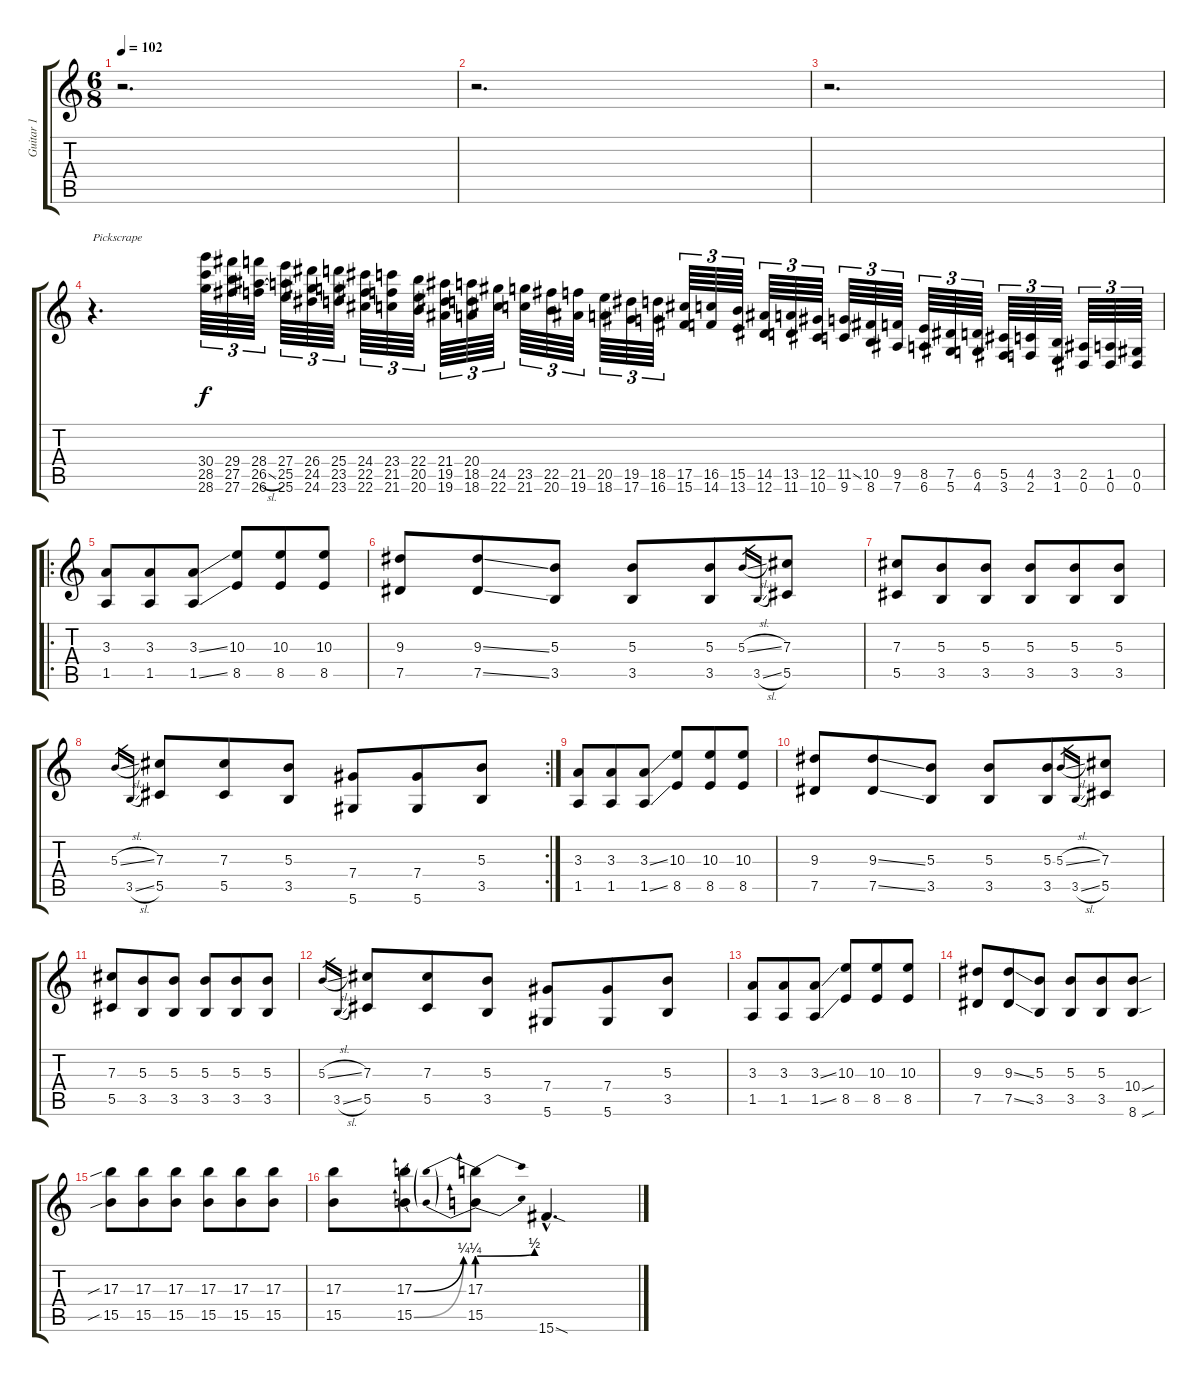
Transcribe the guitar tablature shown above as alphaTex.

\track ("Guitar 1" "Guitar 1") {instrument distortionguitar}
\staff {score tabs}
\tuning (Eb4 Bb3 Gb3 Db3 Ab2 Eb2) {hide}
\ts (6 8)
\tempo 102
\clef g2
\ks c
r.2{d dy f} |
r.2{d} |
r.2{d} |
r.4{d txt "Pickscrape"} (30.4 28.5 28.6).64{tu (3 2) volume 16 instrument guitarfretnoise} (29.4 27.5 27.6).64{tu (3 2)} (28.4 26.5{sl} 26.6).64{tu (3 2)} (27.4 25.5 25.6).64{tu (3 2)} (26.4 24.5 24.6).64{tu (3 2)} (25.4 23.5 23.6).64{tu (3 2)} (24.4 22.5 22.6).64{tu (3 2)} (23.4 21.5 21.6).64{tu (3 2)} (22.4 20.5 20.6).64{tu (3 2)} (21.4 19.5 19.6).64{tu (3 2)} (20.4 18.5 18.6).64{tu (3 2)} (24.5 22.6).64{tu (3 2)} (23.5 21.6).64{tu (3 2)} (22.5 20.6).64{tu (3 2)} (21.5 19.6).64{tu (3 2)} (20.5 18.6).64{tu (3 2)} (19.5 17.6).64{tu (3 2)} (18.5 16.6).64{tu (3 2)} (17.5 15.6).64{tu (3 2)} (16.5 14.6).64{tu (3 2)} (15.5 13.6).64{tu (3 2)} (14.5 12.6).64{tu (3 2)} (13.5 11.6).64{tu (3 2)} (12.5 10.6).64{tu (3 2)} (11.5{ss} 9.6).64{tu (3 2)} (10.5 8.6).64{tu (3 2)} (9.5 7.6).64{tu (3 2)} (8.5 6.6).64{tu (3 2)} (7.5 5.6).64{tu (3 2)} (6.5 4.6).64{tu (3 2)} (5.5 3.6).64{tu (3 2)} (4.5 2.6).64{tu (3 2)} (3.5 1.6).64{tu (3 2)} (2.5 0.6).64{tu (3 2)} (1.5 0.6).64{tu (3 2)} (0.5 0.6).64{tu (3 2)} |
\ro
(3.3 1.5).8{volume 14 instrument distortionguitar} (3.3 1.5).8 (3.3{ss} 1.5{ss}).8 (10.3 8.5).8 (10.3 8.5).8 (10.3 8.5).8 |
(9.3 7.5).8 (9.3{ss} 7.5{ss}).8 (5.3 3.5).8 (5.3 3.5).8 (5.3 3.5).8 5.3{sl}.16{gr} 3.5{sl}.16{gr} (7.3 5.5).8 |
(7.3 5.5).8 (5.3 3.5).8 (5.3 3.5).8 (5.3 3.5).8 (5.3 3.5).8 (5.3 3.5).8 |
\rc 2
5.3{sl}.16{gr} 3.5{sl}.16{gr} (7.3 5.5).8 (7.3 5.5).8 (5.3 3.5).8 (7.4 5.6).8 (7.4 5.6).8 (5.3 3.5).8 |
(3.3 1.5).8 (3.3 1.5).8 (3.3{ss} 1.5{ss}).8 (10.3 8.5).8 (10.3 8.5).8 (10.3 8.5).8 |
(9.3 7.5).8 (9.3{ss} 7.5{ss}).8 (5.3 3.5).8 (5.3 3.5).8 (5.3 3.5).8 5.3{sl}.16{gr} 3.5{sl}.16{gr} (7.3 5.5).8 |
(7.3 5.5).8 (5.3 3.5).8 (5.3 3.5).8 (5.3 3.5).8 (5.3 3.5).8 (5.3 3.5).8 |
5.3{sl}.16{gr} 3.5{sl}.16{gr} (7.3 5.5).8 (7.3 5.5).8 (5.3 3.5).8 (7.4 5.6).8 (7.4 5.6).8 (5.3 3.5).8 |
(3.3 1.5).8 (3.3 1.5).8 (3.3{ss} 1.5{ss}).8 (10.3 8.5).8 (10.3 8.5).8 (10.3 8.5).8 |
(9.3 7.5).8 (9.3{ss} 7.5{ss}).8 (5.3 3.5).8 (5.3 3.5).8 (5.3 3.5).8 (10.4{sou} 8.6{sou}).8 |
(17.3{sib} 15.5{sib}).8 (17.3 15.5).8 (17.3 15.5).8 (17.3 15.5).8 (17.3 15.5).8 (17.3 15.5).8 |
(17.3 15.5).8 (17.3{be (bend 0 0 60 1)} 15.5{be (bend 0 0 60 1)}).8 (17.3{be (prebendbend 0 1 60 2)} 15.5{be (prebendbend 0 1 60 2)}).8 15.6{sod hac}.4{d}
